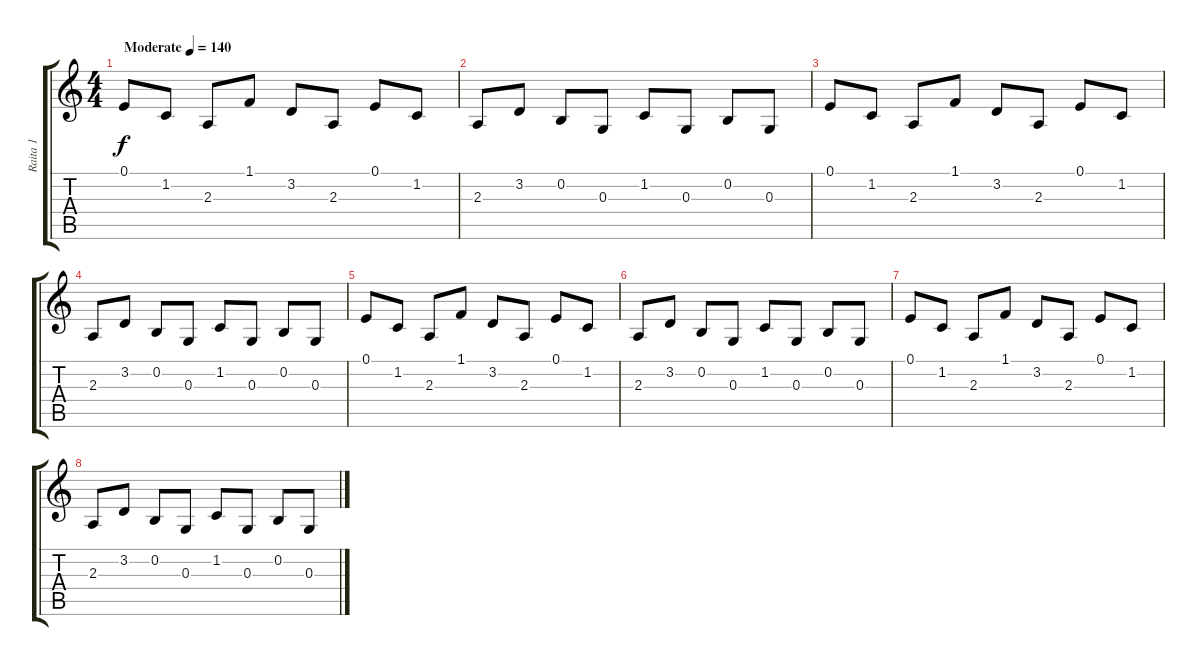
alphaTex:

\track ("Raita 1" "Raita 1") {instrument lead1square}
\staff {score tabs}
\tuning (E4 B3 G3 D3 A2 E2) {hide}
\ts (4 4)
\tempo (140 "Moderate")
\clef g2
\ks c
0.1.8{dy f instrument lead1square} 1.2.8 2.3.8 1.1.8 3.2.8 2.3.8 0.1.8 1.2.8 |
2.3.8 3.2.8 0.2.8 0.3.8 1.2.8 0.3.8 0.2.8 0.3.8 |
0.1.8 1.2.8 2.3.8 1.1.8 3.2.8 2.3.8 0.1.8 1.2.8 |
2.3.8 3.2.8 0.2.8 0.3.8 1.2.8 0.3.8 0.2.8 0.3.8 |
0.1.8 1.2.8 2.3.8 1.1.8 3.2.8 2.3.8 0.1.8 1.2.8 |
2.3.8 3.2.8 0.2.8 0.3.8 1.2.8 0.3.8 0.2.8 0.3.8 |
0.1.8 1.2.8 2.3.8 1.1.8 3.2.8 2.3.8 0.1.8 1.2.8 |
2.3.8 3.2.8 0.2.8 0.3.8 1.2.8 0.3.8 0.2.8 0.3.8
